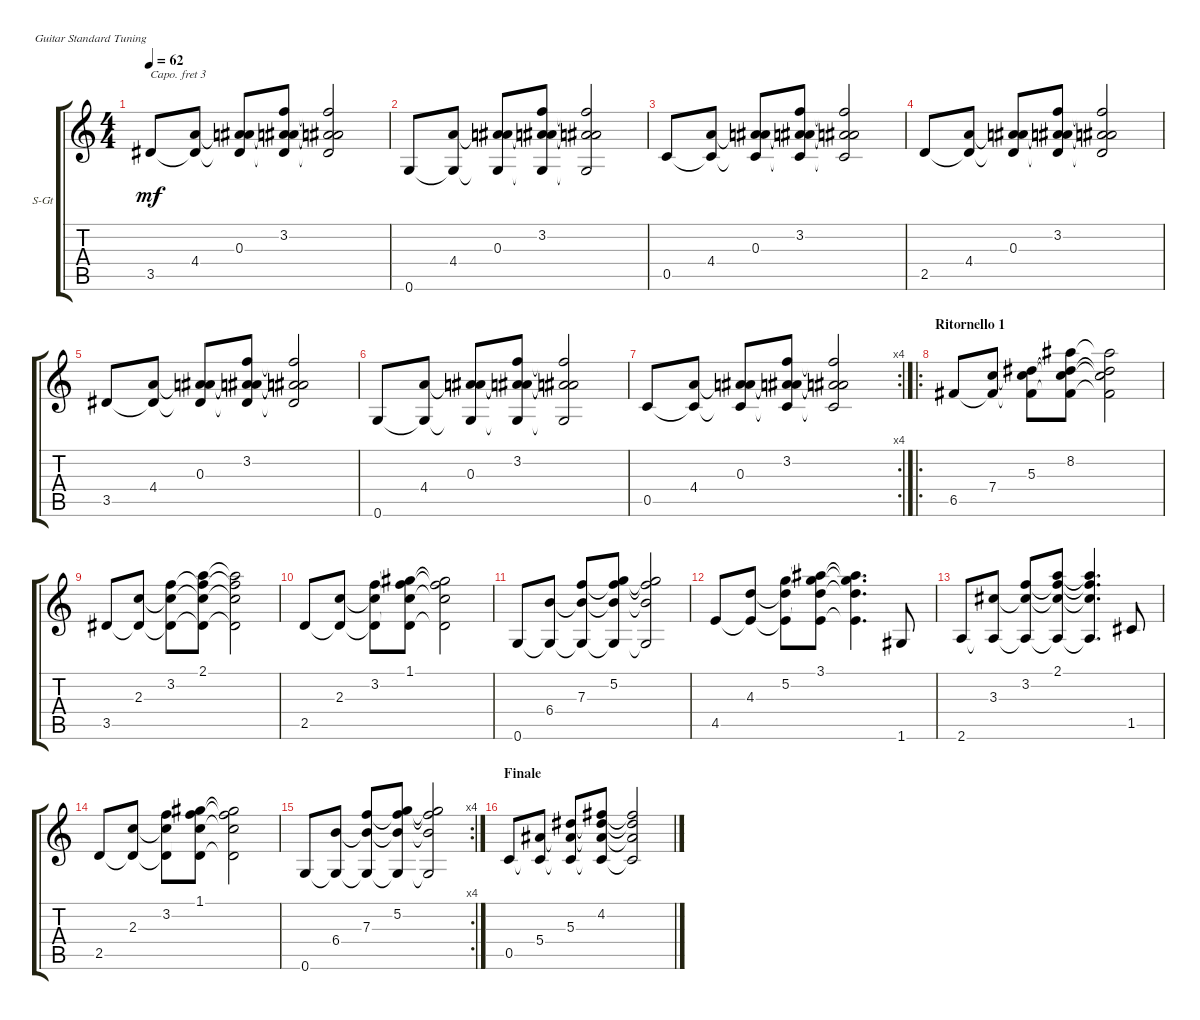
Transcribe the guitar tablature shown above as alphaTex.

\defaultSystemsLayout 4
\bracketExtendMode groupsimilarinstruments
\firstSystemTrackNameOrientation horizontal
\otherSystemsTrackNameOrientation horizontal
\track ("Steel Guitar" "S-Gt") {instrument acousticguitarsteel}
\staff {score tabs}
\capo 3
\tuning (E4 B3 G3 D3 A2 E2)
\ts (4 4)
\tempo 62
\clef g2
\ks c
3.5.8{dy mf} (4.4 3.5{t}).8 (0.3 4.4{t} 3.5{t}).8 (3.2 0.3{t} 4.4{t} 3.5{t}).8 (3.2{t} 0.3{t} 4.4{t} 3.5{t}).2 |
0.6.8 (4.4 0.6{t}).8 (0.3 4.4{t} 0.6{t}).8 (3.2 0.3{t} 4.4{t} 0.6{t}).8 (3.2{t} 0.3{t} 4.4{t} 0.6{t}).2 |
0.5.8 (4.4 0.5{t}).8 (0.3 4.4{t} 0.5{t}).8 (3.2 0.3{t} 4.4{t} 0.5{t}).8 (3.2{t} 0.3{t} 4.4{t} 0.5{t}).2 |
2.5.8 (4.4 2.5{t}).8 (0.3 4.4{t} 2.5{t}).8 (3.2 0.3{t} 4.4{t} 2.5{t}).8 (3.2{t} 0.3{t} 4.4{t} 2.5{t}).2 |
3.5.8 (4.4 3.5{t}).8 (0.3 4.4{t} 3.5{t}).8 (3.2 0.3{t} 4.4{t} 3.5{t}).8 (3.2{t} 0.3{t} 4.4{t} 3.5{t}).2 |
0.6.8 (4.4 0.6{t}).8 (0.3 4.4{t} 0.6{t}).8 (3.2 0.3{t} 4.4{t} 0.6{t}).8 (3.2{t} 0.3{t} 4.4{t} 0.6{t}).2 |
\rc 4
0.5.8 (4.4 0.5{t}).8 (0.3 4.4{t} 0.5{t}).8 (3.2 0.3{t} 4.4{t} 0.5{t}).8 (3.2{t} 0.3{t} 4.4{t} 0.5{t}).2 |
\ro
\section ("" "Ritornello 1")
6.5.8 (7.4 6.5{t}).8 (5.3 7.4{t} 6.5{t}).8 (8.2 5.3{t} 7.4{t} 6.5{t}).8 (8.2{t} 5.3{t} 7.4{t} 6.5{t}).2 |
3.5.8 (3.5{t} 2.3).8 (3.5{t} 3.2 2.3{t}).8 (3.5{t} 2.1 3.2{t} 2.3{t}).8 (3.5{t} 2.1{t} 3.2{t} 2.3{t}).2 |
2.5.8 (2.5{t} 2.3).8 (2.5{t} 3.2 2.3{t}).8 (2.5{t} 1.1 3.2{t} 2.3{t}).8 (2.5{t} 1.1{t} 3.2{t} 2.3{t}).2 |
0.6.8 (6.4 0.6{t}).8 (7.3 6.4{t} 0.6{t}).8 (5.2 7.3{t} 6.4{t} 0.6{t}).8 (5.2{t} 7.3{t} 6.4{t} 0.6{t}).2 |
4.5.8 (4.5{t} 4.3).8 (4.5{t} 5.2 4.3{t}).8 (4.5{t} 3.1 5.2{t} 4.3{t}).8 (4.5{t} 3.1{t} 5.2{t} 4.3{t}).4{d} 1.6.8 |
2.6.8 (2.6{t} 3.3).8 (3.3{t} 2.6{t} 3.2).8 (3.2{t} 3.3{t} 2.6{t} 2.1).8 (3.2{t} 3.3{t} 2.6{t} 2.1{t}).4{d} 1.5.8 |
2.5.8 (2.5{t} 2.3).8 (2.5{t} 3.2 2.3{t}).8 (2.5{t} 1.1 3.2{t} 2.3{t}).8 (2.5{t} 1.1{t} 3.2{t} 2.3{t}).2 |
\rc 4
0.6.8 (6.4 0.6{t}).8 (7.3 6.4{t} 0.6{t}).8 (5.2 7.3{t} 6.4{t} 0.6{t}).8 (5.2{t} 7.3{t} 6.4{t} 0.6{t}).2 |
\section ("" "Finale")
0.5.8 (5.4 0.5{t}).8 (5.3 5.4{t} 0.5{t}).8 (4.2 5.3{t} 5.4{t} 0.5{t}).8 (4.2{t} 5.3{t} 5.4{t} 0.5{t}).2
